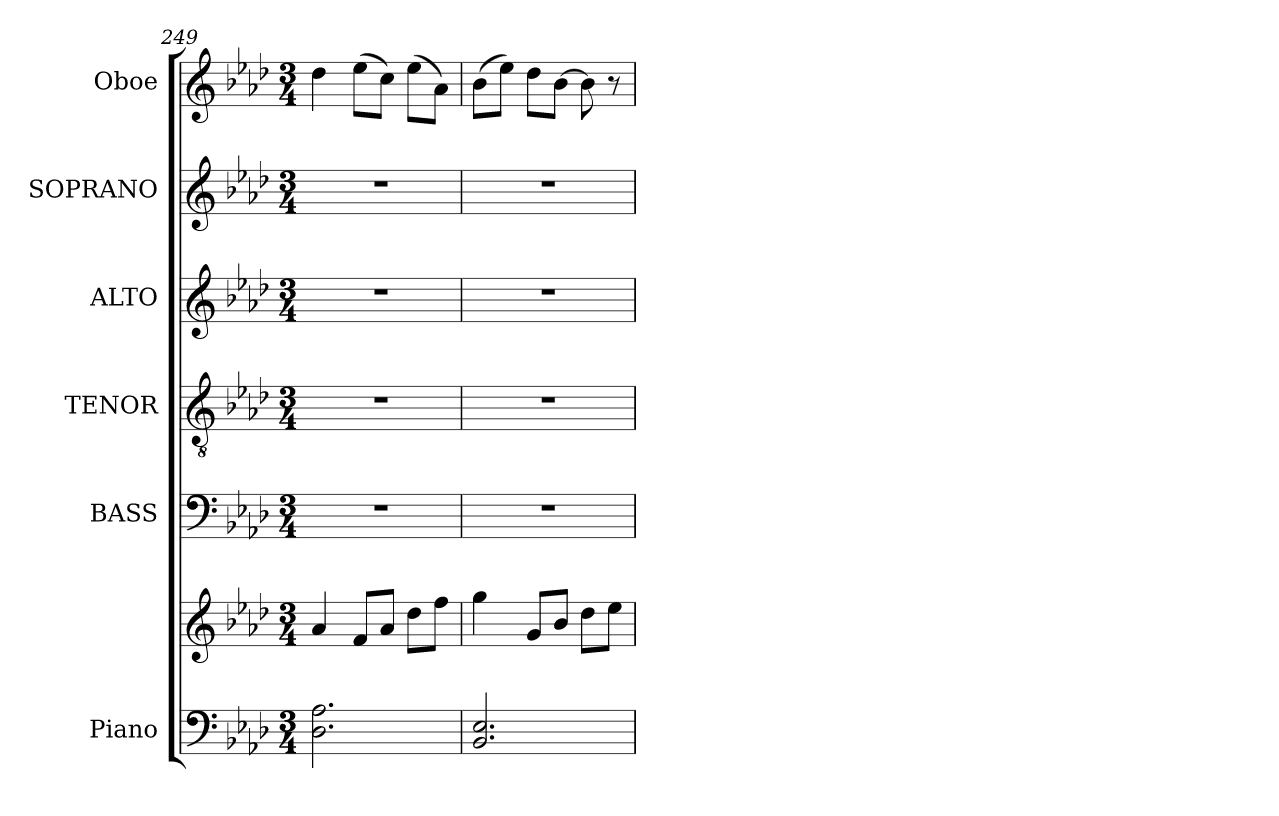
**kern	**kern	**kern	**kern	**kern	**kern	**kern
*part6	*part6	*part5	*part4	*part3	*part2	*part1
*staff7	*staff6	*staff5	*staff4	*staff3	*staff2	*staff1
*I"Piano	*	*I"BASS	*I"TENOR	*I"ALTO	*I"SOPRANO	*I"Oboe
*I'Pno.	*	*I'B.	*I'T.	*I'A.	*I'S.	*I'Ob.
*clefF4	*clefG2	*clefF4	*clefGv2	*clefG2	*clefG2	*clefG2
*	*	*	*ITrd7c12	*	*	*
*k[b-e-a-d-]	*k[b-e-a-d-]	*k[b-e-a-d-]	*k[b-e-a-d-]	*k[b-e-a-d-]	*k[b-e-a-d-]	*k[b-e-a-d-]
*A-:	*A-:	*A-:	*A-:	*A-:	*A-:	*A-:
*M3/4	*M3/4	*M3/4	*M3/4	*M3/4	*M3/4	*M3/4
=249	=249	=249	=249	=249	=249	=249
!	!	!LO:N:vis=1	!LO:N:vis=1	!LO:N:vis=1	!LO:N:vis=1	!
2.D-i\ 2.A-i	4a-i/	2.r	2.r	2.r	2.r	4dd-i\
.	8fi/L	.	.	.	.	(8ee-i\L
.	8a-i/J	.	.	.	.	8cci\J)
.	8dd-i\L	.	.	.	.	(8ee-i\L
.	8ffi\J	.	.	.	.	8a-i\J)
=250	=250	=250	=250	=250	=250	=250
!	!	!LO:N:vis=1	!LO:N:vis=1	!LO:N:vis=1	!LO:N:vis=1	!
2.BB-i/ 2.E-i	4ggi\	2.r	2.r	2.r	2.r	(8b-i\L
.	.	.	.	.	.	8ee-i\J)
.	8gi/L	.	.	.	.	8dd-i\L
.	8b-i/J	.	.	.	.	[8b-i\J
.	8dd-i\L	.	.	.	.	8b-i\]
.	8ee-i\J	.	.	.	.	8r
=	=	=	=	=	=	=
*-	*-	*-	*-	*-	*-	*-
